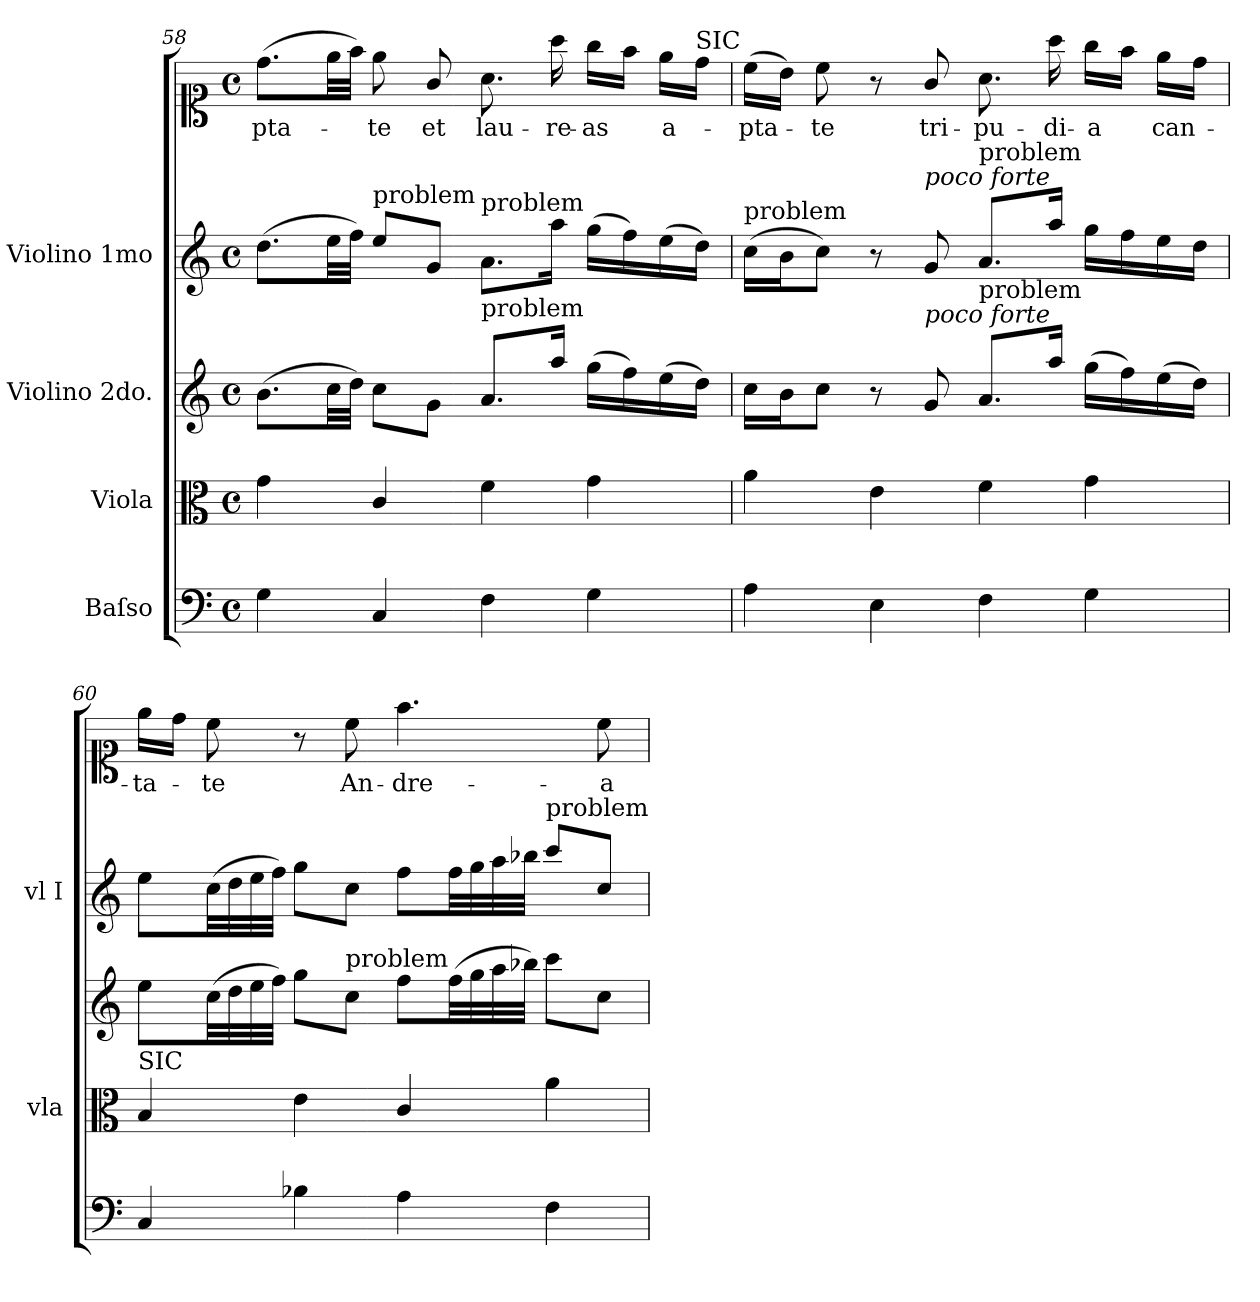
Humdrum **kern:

**kern	**kern	**kern	**kern	**kern	**text
*part5	*part4	*part3	*part2	*part1	*part1
*staff5	*staff4	*staff3	*staff2	*staff1	*staff1
*I"Baſso	*I"Viola	*I"Violino 2do.	*I"Violino 1mo	*	*
*	*I'vla	*	*I'vl I	*	*
*clefF4	*clefC3	*clefG2	*clefG2	*clefC1	*
*k[]	*k[]	*k[]	*k[]	*k[]	*
*M4/4	*M4/4	*M4/4	*M4/4	*M4/4	*
*met(c)	*met(c)	*met(c)	*met(c)	*met(c)	*
=58	=58	=58	=58	=58	=58
4G\	4g\	(8.b\L	(8.dd\L	(8.dd\L	-pta-
.	.	32cc\LL	32ee\LL	32ee\LL	.
.	.	32dd\JJJ)	32ff\JJJ)	32ff\JJJ)	.
!	!	!	!LO:TX:a:t=problem	!	!
4C/	4c/	8cc\L	8ee\L	8ee\	-te
.	.	8g\J	8g/J	8g/	et
!	!	!	!LO:TX:a:t=problem	!	!
!	!	!LO:TX:a:t=problem	!	!	!
4F\	4f\	8.a/L	8.a\L	8.a\	lau-
.	.	16aa\Jk	16aa\Jk	16aa\	-re-
4G\	4g\	(16gg\LL	(16gg\LL	16gg\LL	-as
.	.	16ff\)	16ff\)	16ff\JJ	.
.	.	(16ee\	(16ee\	16ee\LL	a-
!	!	!	!	!LO:TX:a:t=SIC	!
.	.	16dd\JJ)	16dd\JJ)	16dd\JJ	.
=59	=59	=59	=59	=59	=59
!	!	!	!LO:TX:a:t=problem	!	!
4A\	4a\	16cc\LL	(16cc\LL	(16cc\LL	-pta-
.	.	16b\J	16b\J	16b\JJ)	.
.	.	8cc\J	8cc\J)	8cc\	-te
4E\	4e\	8r	8r	8r	.
!	!	!	!LO:TX:a:i:t=poco forte	!	!
!	!	!LO:TX:a:i:t=poco forte	!	!	!
.	.	8g/	8g/	8g/	tri-
!	!	!	!LO:TX:a:t=problem	!	!
!	!	!LO:TX:a:t=problem	!	!	!
4F\	4f\	8.a/L	8.a/L	8.a\	-pu-
.	.	16aa\Jk	16aa\Jk	16aa\	-di-
4G\	4g\	(16gg\LL	16gg\LL	16gg\LL	-a
.	.	16ff\)	16ff\	16ff\JJ	.
.	.	(16ee\	16ee\	16ee\LL	can-
.	.	16dd\JJ)	16dd\JJ	16dd\JJ	.
=60	=60	=60	=60	=60	=60
!	!LO:TX:a:t=SIC	!	!	!	!
4C/	4B/	8ee\L	8ee\L	16ee\LL	-ta-
.	.	.	.	16dd\JJ	.
.	.	(32cc\LL	(32cc\LL	8cc\	-te
.	.	32dd\	32dd\	.	.
.	.	32ee\	32ee\	.	.
.	.	32ff\JJJ)	32ff\JJJ)	.	.
4B-X\	4e\	8gg\L	8gg\L	8r	.
!	!	!LO:TX:a:t=problem	!	!	!
.	.	8cc\J	8cc\J	8cc\	An-
4A\	4c/	8ff\L	8ff\L	4.ff\	-dre-
.	.	(32ff\LL	32ff\LL	.	.
.	.	32gg\	32gg\	.	.
.	.	32aa\	32aa\	.	.
.	.	32bb-X\JJJ)	32bb-X\JJJ	.	.
!	!	!	!LO:TX:a:t=problem	!	!
4F\	4a\	8ccc\L	8ccc\L	.	.
.	.	8cc\J	8cc/J	8cc\	-a
=	=	=	=	=	=
*-	*-	*-	*-	*-	*-
